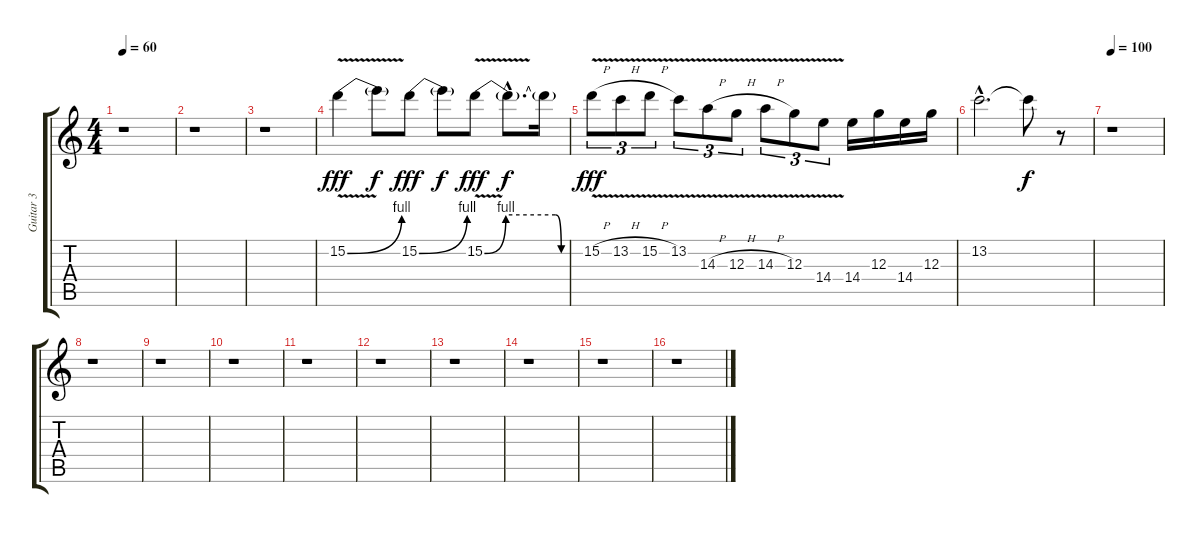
\track ("Guitar 3" "Guitar 3") {instrument electricguitarclean}
\staff {score tabs}
\tuning (E4 B3 G3 D3 A2 E2) {hide}
\ts (4 4)
\tempo 60
\clef g2
\ks c
r.1{dy fff} |
r.1 |
r.1 |
15.2{be (bend 0 0 60 4) v}.4{volume 13 instrument distortionguitar} 15.2{t}.8{dy f} 15.2{be (bend 0 0 60 4)}.8{dy fff} 15.2{t}.8{dy f} 15.2{be (custom 0 0 15 4 50 4 54 0 60 0) v}.8{dy fff} 15.2{hac t}.8{d dy f} 15.2{t}.16 |
15.2{v h}.8{tu (3 2) dy fff} 13.2{v h}.8{tu (3 2)} 15.2{v h}.8{tu (3 2)} 13.2{v}.8{tu (3 2)} 14.3{v h}.8{tu (3 2)} 12.3{v h}.8{tu (3 2)} 14.3{v h}.8{tu (3 2)} 12.3{v}.8{tu (3 2)} 14.4{v}.8{tu (3 2)} 14.4.16 12.3.16 14.4.16 12.3.16 |
13.2{hac}.2{d} 13.2{t}.8{dy f} r.8 |
\tempo 100
r.1 |
r.1 |
r.1 |
r.1 |
r.1 |
r.1 |
r.1 |
r.1 |
r.1 |
r.1
